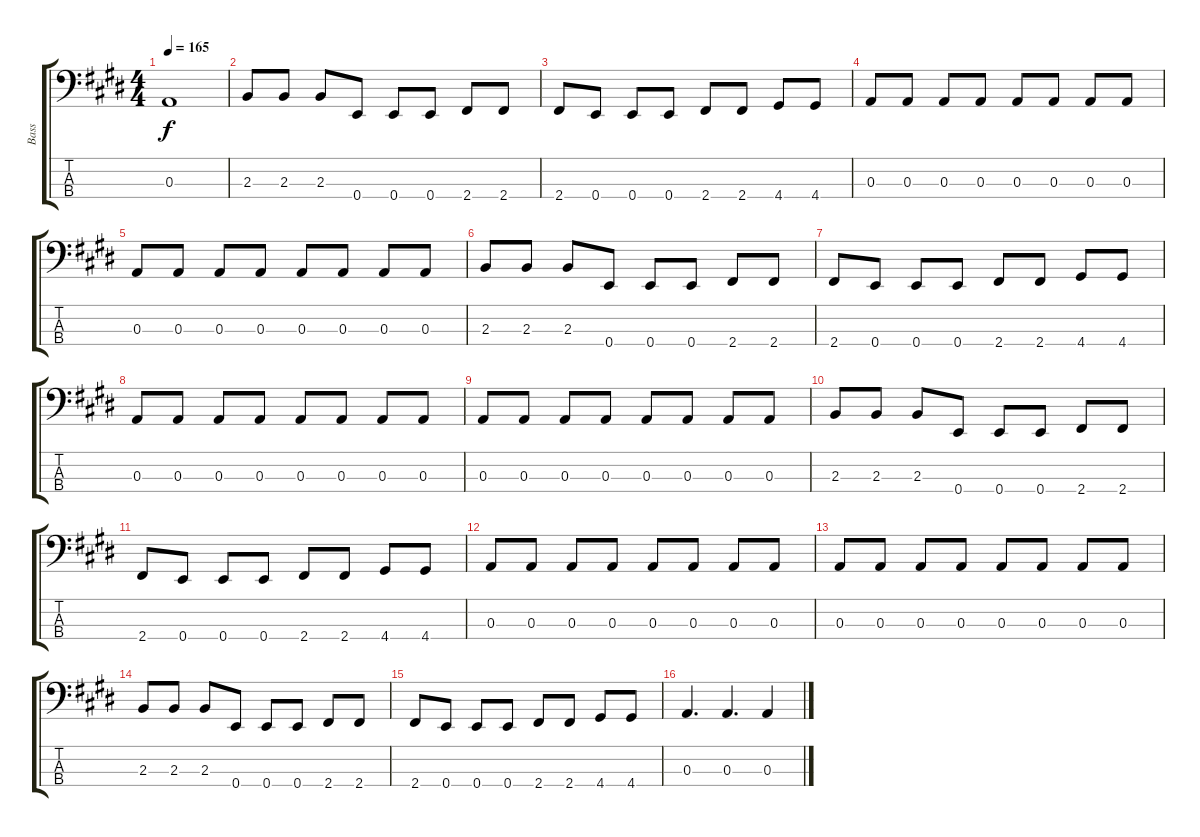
\track ("Bass" "Bass") {instrument electricbasspick}
\staff {score tabs}
\tuning (G2 D2 A1 E1) {hide}
\ts (4 4)
\tempo 165
\clef f4
\ks e
0.3{t}.1{dy f} |
2.3.8 2.3.8 2.3.8 0.4.8 0.4.8 0.4.8 2.4.8 2.4.8 |
2.4.8 0.4.8 0.4.8 0.4.8 2.4.8 2.4.8 4.4.8 4.4.8 |
0.3.8 0.3.8 0.3.8 0.3.8 0.3.8 0.3.8 0.3.8 0.3.8 |
0.3.8 0.3.8 0.3.8 0.3.8 0.3.8 0.3.8 0.3.8 0.3.8 |
2.3.8 2.3.8 2.3.8 0.4.8 0.4.8 0.4.8 2.4.8 2.4.8 |
2.4.8 0.4.8 0.4.8 0.4.8 2.4.8 2.4.8 4.4.8 4.4.8 |
0.3.8 0.3.8 0.3.8 0.3.8 0.3.8 0.3.8 0.3.8 0.3.8 |
0.3.8 0.3.8 0.3.8 0.3.8 0.3.8 0.3.8 0.3.8 0.3.8 |
2.3.8 2.3.8 2.3.8 0.4.8 0.4.8 0.4.8 2.4.8 2.4.8 |
2.4.8 0.4.8 0.4.8 0.4.8 2.4.8 2.4.8 4.4.8 4.4.8 |
0.3.8 0.3.8 0.3.8 0.3.8 0.3.8 0.3.8 0.3.8 0.3.8 |
0.3.8 0.3.8 0.3.8 0.3.8 0.3.8 0.3.8 0.3.8 0.3.8 |
2.3.8 2.3.8 2.3.8 0.4.8 0.4.8 0.4.8 2.4.8 2.4.8 |
2.4.8 0.4.8 0.4.8 0.4.8 2.4.8 2.4.8 4.4.8 4.4.8 |
0.3.4{d} 0.3.4{d} 0.3.4
